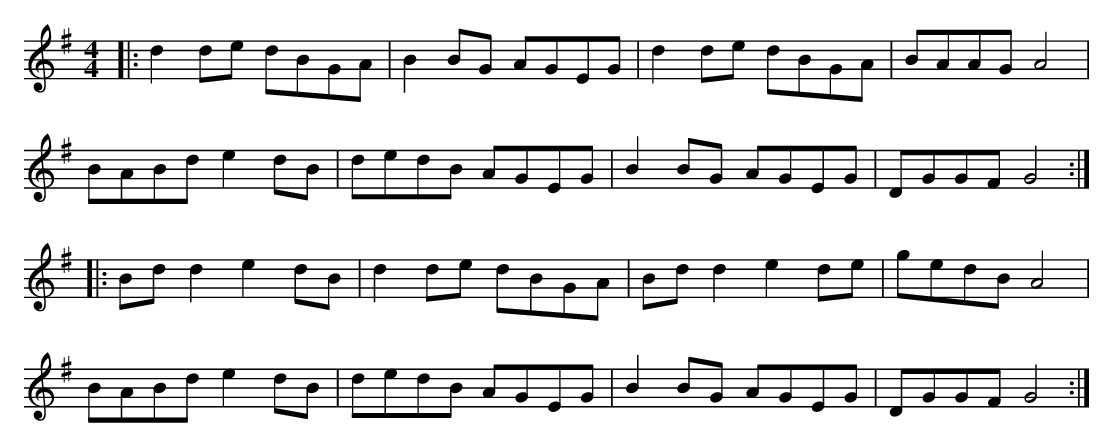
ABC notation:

X:1
M:4/4
K:G
|:d2 de dBGA|B2 BG AGEG|d2 de dBGA|BAAG A4|
BABd e2 dB|dedB AGEG|B2 BG AGEG|DGGF G4:|
|:Bd d2 e2 dB|d2 de dBGA|Bd d2 e2 de|gedB A4|
BABd e2 dB|dedB AGEG|B2 BG AGEG|DGGF G4:|
